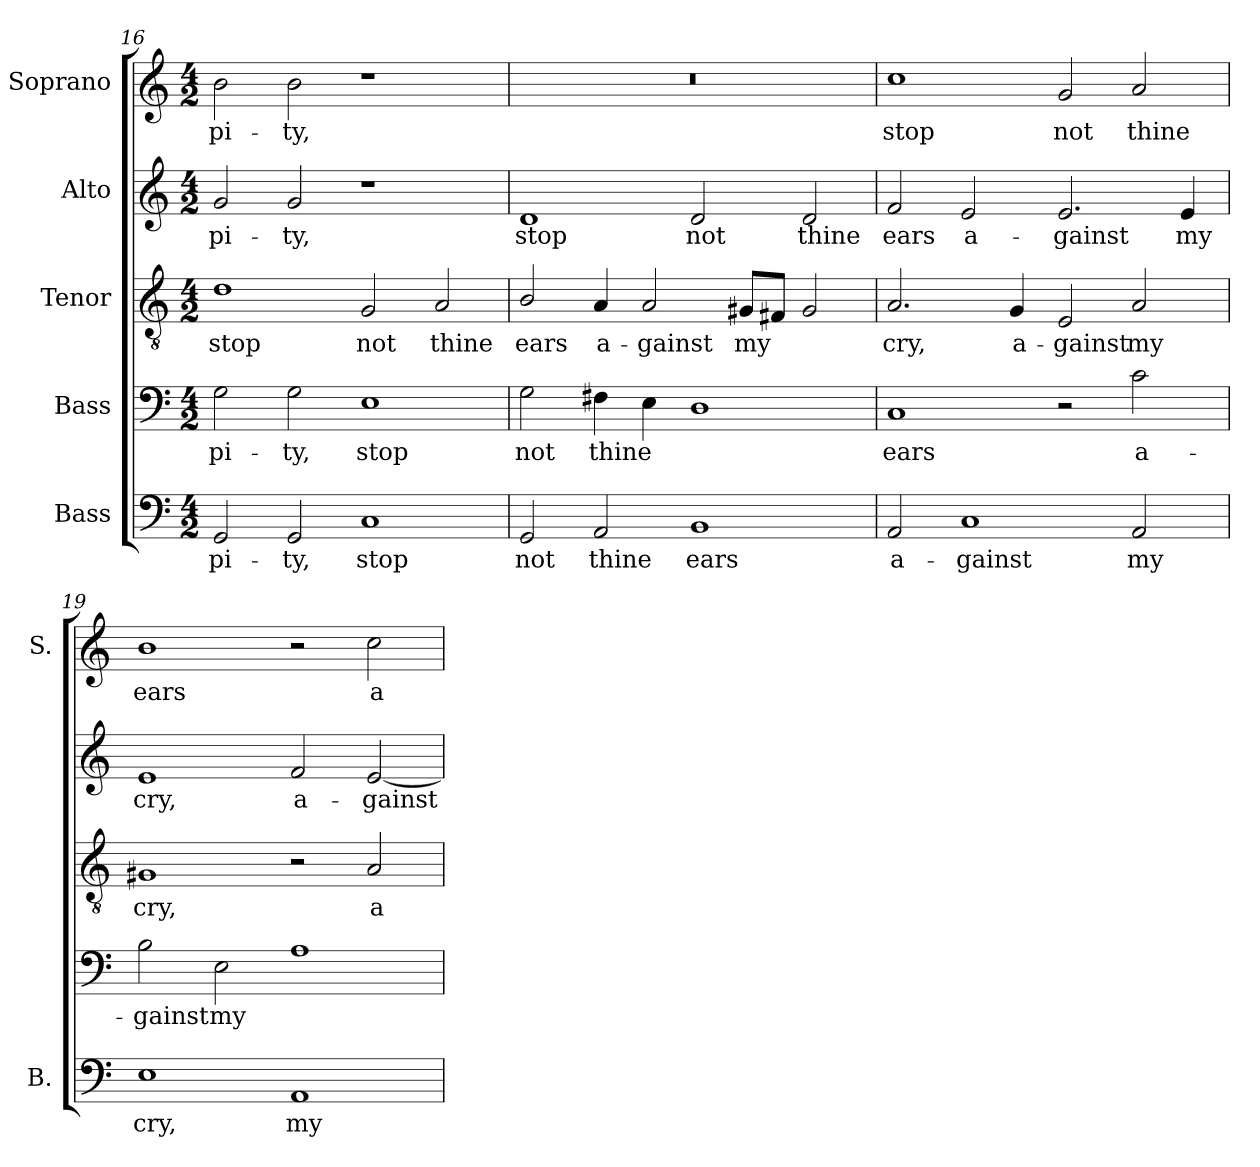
**kern	**text	**kern	**text	**kern	**text	**kern	**text	**kern	**text
*part5	*part5	*part4	*part4	*part3	*part3	*part2	*part2	*part1	*part1
*staff5	*staff5	*staff4	*staff4	*staff3	*staff3	*staff2	*staff2	*staff1	*staff1
*I"Bass	*	*I"Bass	*	*I"Tenor	*	*I"Alto	*	*I"Soprano	*
*I'B.	*	*	*	*	*	*	*	*I'S.	*
*clefF4	*	*clefF4	*	*clefGv2	*	*clefG2	*	*clefG2	*
*	*	*ITrd7c12	*	*ITrd7c12	*	*	*	*	*
*k[]	*	*k[]	*	*k[]	*	*k[]	*	*k[]	*
*C:	*	*C:	*	*C:	*	*C:	*	*C:	*
*M4/2	*	*M4/2	*	*M4/2	*	*M4/2	*	*M4/2	*
=16	=16	=16	=16	=16	=16	=16	=16	=16	=16
!	!LO:LY:b:color=#000000	!	!	!	!	!	!	!	!
!	!	!	!LO:LY:b:color=#000000	!	!	!	!	!	!
!	!	!	!	!	!LO:LY:b:color=#000000	!	!	!	!
!	!	!	!	!	!	!	!LO:LY:b:color=#000000	!	!
!	!	!	!	!	!	!	!	!	!LO:LY:b:color=#000000
2GGi/	pi-	2GGi\	pi-	1Di	stop	2gi/	pi-	2bi\	pi-
!	!LO:LY:b:color=#000000	!	!	!	!	!	!	!	!
!	!	!	!LO:LY:b:color=#000000	!	!	!	!	!	!
!	!	!	!	!	!	!	!LO:LY:b:color=#000000	!	!
!	!	!	!	!	!	!	!	!	!LO:LY:b:color=#000000
2GGi/	-ty,	2GGi\	-ty,	.	.	2gi/	-ty,	2bi\	-ty,
!	!LO:LY:b:color=#000000	!	!	!	!	!	!	!	!
!	!	!	!LO:LY:b:color=#000000	!	!	!	!	!	!
!	!	!	!	!	!LO:LY:b:color=#000000	!	!	!	!
1Ci	stop	1EEi	stop	2GGi/	not	1r	.	1r	.
!	!	!	!	!	!LO:LY:b:color=#000000	!	!	!	!
.	.	.	.	2AAi/	thine	.	.	.	.
=17	=17	=17	=17	=17	=17	=17	=17	=17	=17
!	!LO:LY:b:color=#000000	!	!	!	!	!	!	!	!
!	!	!	!LO:LY:b:color=#000000	!	!	!	!	!	!
!	!	!	!	!	!LO:LY:b:color=#000000	!	!	!	!
!	!	!	!	!	!	!	!LO:LY:b:color=#000000	!LO:N:vis=1	!
2GGi/	not	2GGi\	not	2BBi/	ears	1di	stop	0r	.
!	!LO:LY:b:color=#000000	!	!	!	!	!	!	!	!
!	!	!	!LO:LY:b:color=#000000	!	!	!	!	!	!
!	!	!	!	!	!LO:LY:b:color=#000000	!	!	!	!
2AAi/	thine	4FF#Xi\	thine	4AAi/	a-	.	.	.	.
!	!	!	!	!	!LO:LY:b:color=#000000	!	!	!	!
.	.	4EEi\	.	2AAi/	-gainst	.	.	.	.
!	!LO:LY:b:color=#000000	!	!	!	!	!	!	!	!
!	!	!	!	!	!	!	!LO:LY:b:color=#000000	!	!
1BBi	ears	1DDi	.	.	.	2di/	not	.	.
!	!	!	!	!	!LO:LY:b:color=#000000	!	!	!	!
.	.	.	.	8GG#Xi/L	my	.	.	.	.
.	.	.	.	8FF#Xi/J	.	.	.	.	.
!	!	!	!	!	!	!	!LO:LY:b:color=#000000	!	!
.	.	.	.	2GG#i/	.	2di/	thine	.	.
=18	=18	=18	=18	=18	=18	=18	=18	=18	=18
!	!LO:LY:b:color=#000000	!	!	!	!	!	!	!	!
!	!	!	!LO:LY:b:color=#000000	!	!	!	!	!	!
!	!	!	!	!	!LO:LY:b:color=#000000	!	!	!	!
!	!	!	!	!	!	!	!LO:LY:b:color=#000000	!	!
!	!	!	!	!	!	!	!	!	!LO:LY:b:color=#000000
2AAi/	a-	1CCi	ears	2.AAi/	cry,	2fi/	ears	1cci	stop
!	!LO:LY:b:color=#000000	!	!	!	!	!	!	!	!
!	!	!	!	!	!	!	!LO:LY:b:color=#000000	!	!
1Ci	-gainst	.	.	.	.	2ei/	a-	.	.
!	!	!	!	!	!LO:LY:b:color=#000000	!	!	!	!
.	.	.	.	4GGi/	a-	.	.	.	.
!	!	!	!	!	!LO:LY:b:color=#000000	!	!	!	!
!	!	!	!	!	!	!	!LO:LY:b:color=#000000	!	!
!	!	!	!	!	!	!	!	!	!LO:LY:b:color=#000000
.	.	2r	.	2EEi/	-gainst	2.ei/	-gainst	2gi/	not
!	!LO:LY:b:color=#000000	!	!	!	!	!	!	!	!
!	!	!	!LO:LY:b:color=#000000	!	!	!	!	!	!
!	!	!	!	!	!LO:LY:b:color=#000000	!	!	!	!
!	!	!	!	!	!	!	!	!	!LO:LY:b:color=#000000
2AAi/	my	2Ci\	a-	2AAi/	my	.	.	2ai/	thine
!	!	!	!	!	!	!	!LO:LY:b:color=#000000	!	!
.	.	.	.	.	.	4ei/	my	.	.
!!LO:LB:g=z
=19	=19	=19	=19	=19	=19	=19	=19	=19	=19
!	!LO:LY:b:color=#000000	!	!	!	!	!	!	!	!
!	!	!	!LO:LY:b:color=#000000	!	!	!	!	!	!
!	!	!	!	!	!LO:LY:b:color=#000000	!	!	!	!
!	!	!	!	!	!	!	!LO:LY:b:color=#000000	!	!
!	!	!	!	!	!	!	!	!	!LO:LY:b:color=#000000
1Ei	cry,	2BBi\	-gainst	1GG#Xi	cry,	1ei	cry,	1bi	ears
!	!	!	!LO:LY:b:color=#000000	!	!	!	!	!	!
.	.	2EEi\	my	.	.	.	.	.	.
!	!LO:LY:b:color=#000000	!	!	!	!	!	!	!	!
!	!	!	!	!	!	!	!LO:LY:b:color=#000000	!	!
1AAi	my	1AAi	.	2r	.	2fi/	a-	2r	.
!	!	!	!	!	!LO:LY:b:color=#000000	!	!	!	!
!	!	!	!	!	!	!	!LO:LY:b:color=#000000	!	!
!	!	!	!	!	!	!	!	!	!LO:LY:b:color=#000000
.	.	.	.	2AAi/	a-	[2ei/	-gainst	2cci\	a-
=	=	=	=	=	=	=	=	=	=
*-	*-	*-	*-	*-	*-	*-	*-	*-	*-
